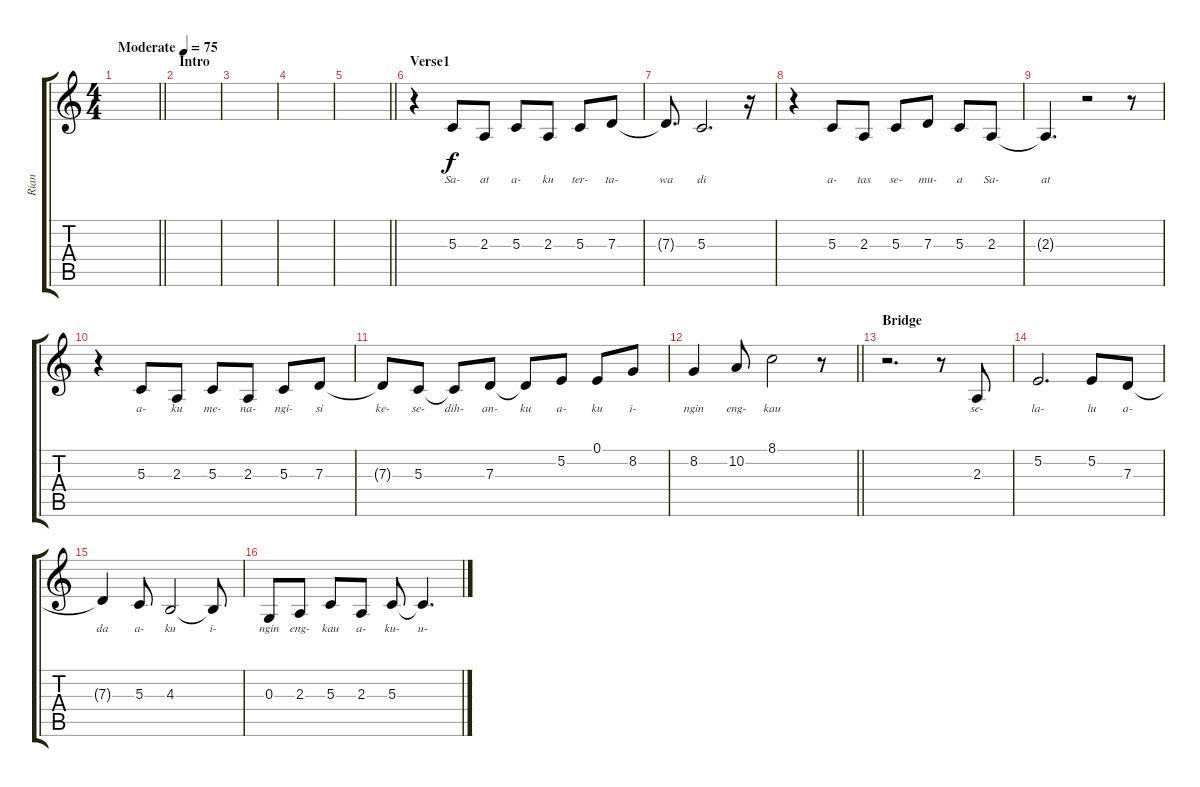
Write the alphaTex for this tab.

\track ("Rian" "Rian") {mute instrument clarinet}
\staff {score tabs}
\tuning (E4 B3 G3 D3 A2 E2) {hide}
\ts (4 4)
\tempo (75 "Moderate")
\clef g2
\barLineRight lightlight
\ks c
|
\section ("" "Intro")
|
|
|
\barLineRight lightlight
|
\section ("" "Verse1")
r.4 5.3.8{lyrics (0 "Sa-") lyrics (1 "") lyrics (2 "") lyrics (3 "") lyrics (4 "")} 2.3.8{lyrics (0 "at") lyrics (1 "") lyrics (2 "") lyrics (3 "") lyrics (4 "")} 5.3.8{lyrics (0 "a-") lyrics (1 "") lyrics (2 "") lyrics (3 "") lyrics (4 "")} 2.3.8{lyrics (0 "ku") lyrics (1 "") lyrics (2 "") lyrics (3 "") lyrics (4 "")} 5.3.8{lyrics (0 "ter-") lyrics (1 "") lyrics (2 "") lyrics (3 "") lyrics (4 "")} 7.3.8{lyrics (0 "ta-") lyrics (1 "") lyrics (2 "") lyrics (3 "") lyrics (4 "")} |
7.3{t}.8{d lyrics (0 "wa") lyrics (1 "") lyrics (2 "") lyrics (3 "") lyrics (4 "")} 5.3.2{d lyrics (0 "di") lyrics (1 "") lyrics (2 "") lyrics (3 "") lyrics (4 "")} r.16 |
r.4 5.3.8{lyrics (0 "a-") lyrics (1 "") lyrics (2 "") lyrics (3 "") lyrics (4 "")} 2.3.8{lyrics (0 "tas") lyrics (1 "") lyrics (2 "") lyrics (3 "") lyrics (4 "")} 5.3.8{lyrics (0 "se-") lyrics (1 "") lyrics (2 "") lyrics (3 "") lyrics (4 "")} 7.3.8{lyrics (0 "mu-") lyrics (1 "") lyrics (2 "") lyrics (3 "") lyrics (4 "")} 5.3.8{lyrics (0 "a") lyrics (1 "") lyrics (2 "") lyrics (3 "") lyrics (4 "")} 2.3.8{lyrics (0 "Sa-") lyrics (1 "") lyrics (2 "") lyrics (3 "") lyrics (4 "")} |
2.3{t}.4{d lyrics (0 "at") lyrics (1 "") lyrics (2 "") lyrics (3 "") lyrics (4 "")} r.2 r.8 |
r.4 5.3.8{lyrics (0 "a-") lyrics (1 "") lyrics (2 "") lyrics (3 "") lyrics (4 "")} 2.3.8{lyrics (0 "ku") lyrics (1 "") lyrics (2 "") lyrics (3 "") lyrics (4 "")} 5.3.8{lyrics (0 "me-") lyrics (1 "") lyrics (2 "") lyrics (3 "") lyrics (4 "")} 2.3.8{lyrics (0 "na-") lyrics (1 "") lyrics (2 "") lyrics (3 "") lyrics (4 "")} 5.3.8{lyrics (0 "ngi-") lyrics (1 "") lyrics (2 "") lyrics (3 "") lyrics (4 "")} 7.3.8{lyrics (0 "si") lyrics (1 "") lyrics (2 "") lyrics (3 "") lyrics (4 "")} |
7.3{t}.8{lyrics (0 "ke-") lyrics (1 "") lyrics (2 "") lyrics (3 "") lyrics (4 "")} 5.3.8{lyrics (0 "se-") lyrics (1 "") lyrics (2 "") lyrics (3 "") lyrics (4 "")} 5.3{t}.8{lyrics (0 "dih-") lyrics (1 "") lyrics (2 "") lyrics (3 "") lyrics (4 "")} 7.3.8{lyrics (0 "an-") lyrics (1 "") lyrics (2 "") lyrics (3 "") lyrics (4 "")} 7.3{t}.8{lyrics (0 "ku") lyrics (1 "") lyrics (2 "") lyrics (3 "") lyrics (4 "")} 5.2.8{lyrics (0 "a-") lyrics (1 "") lyrics (2 "") lyrics (3 "") lyrics (4 "")} 0.1.8{lyrics (0 "ku") lyrics (1 "") lyrics (2 "") lyrics (3 "") lyrics (4 "")} 8.2.8{lyrics (0 "i-") lyrics (1 "") lyrics (2 "") lyrics (3 "") lyrics (4 "")} |
\barLineRight lightlight
8.2.4{lyrics (0 "ngin") lyrics (1 "") lyrics (2 "") lyrics (3 "") lyrics (4 "")} 10.2.8{lyrics (0 "eng-") lyrics (1 "") lyrics (2 "") lyrics (3 "") lyrics (4 "")} 8.1.2{lyrics (0 "kau") lyrics (1 "") lyrics (2 "") lyrics (3 "") lyrics (4 "")} r.8 |
\section ("" "Bridge")
r.2{d} r.8 2.3.8{lyrics (0 "se-") lyrics (1 "") lyrics (2 "") lyrics (3 "") lyrics (4 "")} |
5.2.2{d lyrics (0 "la-") lyrics (1 "") lyrics (2 "") lyrics (3 "") lyrics (4 "")} 5.2.8{lyrics (0 "lu") lyrics (1 "") lyrics (2 "") lyrics (3 "") lyrics (4 "")} 7.3.8{lyrics (0 "a-") lyrics (1 "") lyrics (2 "") lyrics (3 "") lyrics (4 "")} |
7.3{t}.4{lyrics (0 "da") lyrics (1 "") lyrics (2 "") lyrics (3 "") lyrics (4 "")} 5.3.8{lyrics (0 "a-") lyrics (1 "") lyrics (2 "") lyrics (3 "") lyrics (4 "")} 4.3.2{lyrics (0 "ku") lyrics (1 "") lyrics (2 "") lyrics (3 "") lyrics (4 "")} 4.3{t}.8{lyrics (0 "i-") lyrics (1 "") lyrics (2 "") lyrics (3 "") lyrics (4 "")} |
0.3.8{lyrics (0 "ngin") lyrics (1 "") lyrics (2 "") lyrics (3 "") lyrics (4 "")} 2.3.8{lyrics (0 "eng-") lyrics (1 "") lyrics (2 "") lyrics (3 "") lyrics (4 "")} 5.3.8{lyrics (0 "kau") lyrics (1 "") lyrics (2 "") lyrics (3 "") lyrics (4 "")} 2.3.8{lyrics (0 "a-") lyrics (1 "") lyrics (2 "") lyrics (3 "") lyrics (4 "")} 5.3.8{lyrics (0 "ku-") lyrics (1 "") lyrics (2 "") lyrics (3 "") lyrics (4 "")} 5.3{t}.4{d lyrics (0 "u-") lyrics (1 "") lyrics (2 "") lyrics (3 "") lyrics (4 "")}
